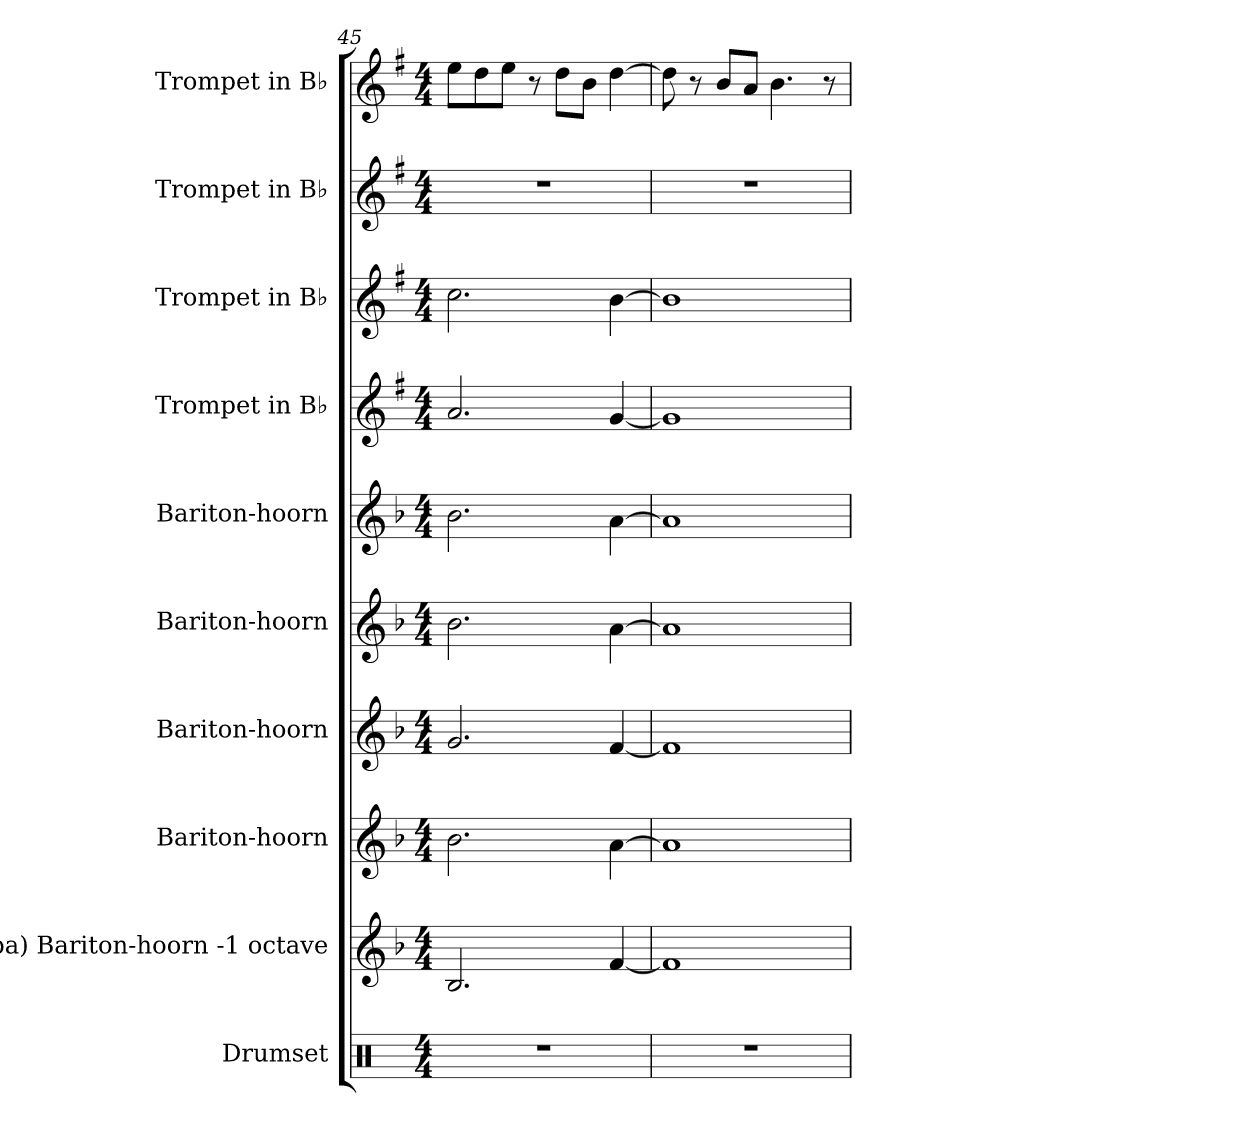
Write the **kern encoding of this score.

**kern	**kern	**kern	**kern	**kern	**kern	**kern	**kern	**kern	**kern
*part10	*part9	*part8	*part7	*part6	*part5	*part4	*part3	*part2	*part1
*staff10	*staff9	*staff8	*staff7	*staff6	*staff5	*staff4	*staff3	*staff2	*staff1
*I"Drumset	*I"(tuba) Bariton-hoorn -1 octave	*I"Bariton-hoorn	*I"Bariton-hoorn	*I"Bariton-hoorn	*I"Bariton-hoorn	*I"Trompet in B♭	*I"Trompet in B♭	*I"Trompet in B♭	*I"Trompet in B♭
*I'D. set	*I'Ba. Hn.	*I'Ba. Hn.	*I'Ba. Hn.	*I'Ba. Hn.	*I'Ba. Hn.	*	*	*	*
!!LO:PB:g=z
*clefX	*clefG2	*clefG2	*clefG2	*clefG2	*clefG2	*clefG2	*clefG2	*clefG2	*clefG2
*	*ITrd8c14	*ITrd8c14	*ITrd8c14	*ITrd8c14	*ITrd8c14	*ITrd1c2	*ITrd1c2	*ITrd1c2	*ITrd1c2
*k[]	*k[b-]	*k[b-]	*k[b-]	*k[b-]	*k[b-]	*k[b-]	*k[b-]	*k[b-]	*k[b-]
*M4/4	*M4/4	*M4/4	*M4/4	*M4/4	*M4/4	*M4/4	*M4/4	*M4/4	*M4/4
=45	=45	=45	=45	=45	=45	=45	=45	=45	=45
1r	2.BB-/	2.B-\	2.G/	2.B-\	2.B-\	2.g/	2.b-\	1r	8dd\L
.	.	.	.	.	.	.	.	.	8cc\
.	.	.	.	.	.	.	.	.	8dd\J
.	.	.	.	.	.	.	.	.	8r
.	.	.	.	.	.	.	.	.	8cc\L
.	.	.	.	.	.	.	.	.	8a\J
.	[4F/	[4A\	[4F/	[4A\	[4A\	[4f/	[4a\	.	[4cc\
=46	=46	=46	=46	=46	=46	=46	=46	=46	=46
1r	1F]	1A]	1F]	1A]	1A]	1f]	1a]	1r	8cc\]
.	.	.	.	.	.	.	.	.	8r
.	.	.	.	.	.	.	.	.	8a/L
.	.	.	.	.	.	.	.	.	8g/J
.	.	.	.	.	.	.	.	.	4.a\
.	.	.	.	.	.	.	.	.	8r
=	=	=	=	=	=	=	=	=	=
*-	*-	*-	*-	*-	*-	*-	*-	*-	*-
